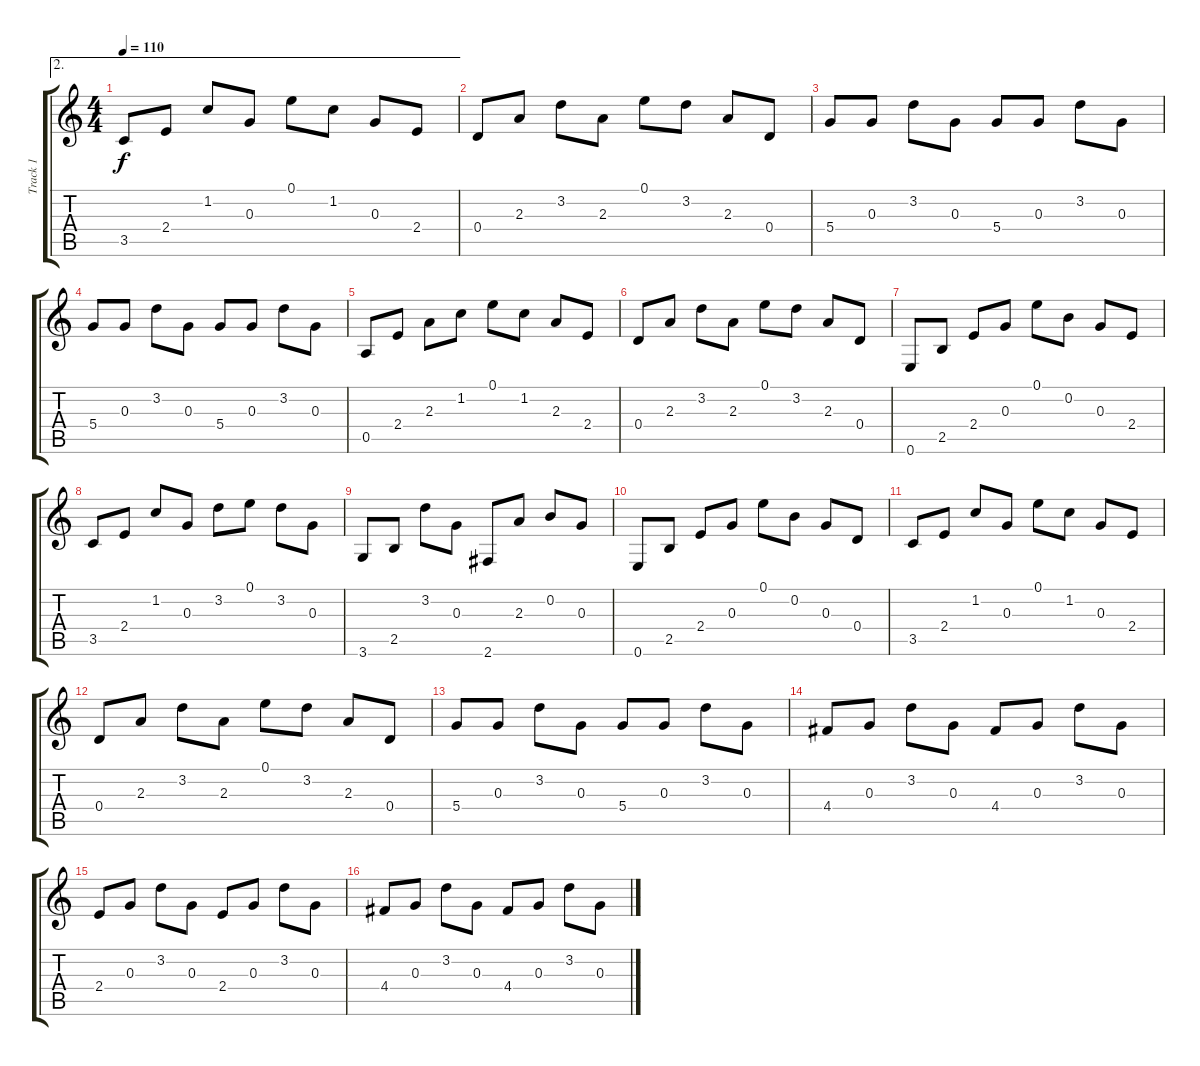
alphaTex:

\track ("Track 1" "Track 1") {instrument acousticguitarsteel}
\staff {score tabs}
\tuning (E4 B3 G3 D3 A2 E2) {hide}
\ae 2
\ts (4 4)
\tempo 110
\clef g2
\ks c
3.5.8{dy f} 2.4.8 1.2.8 0.3.8 0.1.8 1.2.8 0.3.8 2.4.8 |
0.4.8 2.3.8 3.2.8 2.3.8 0.1.8 3.2.8 2.3.8 0.4.8 |
5.4.8 0.3.8 3.2.8 0.3.8 5.4.8 0.3.8 3.2.8 0.3.8 |
5.4.8 0.3.8 3.2.8 0.3.8 5.4.8 0.3.8 3.2.8 0.3.8 |
0.5.8 2.4.8 2.3.8 1.2.8 0.1.8 1.2.8 2.3.8 2.4.8 |
0.4.8 2.3.8 3.2.8 2.3.8 0.1.8 3.2.8 2.3.8 0.4.8 |
0.6.8 2.5.8 2.4.8 0.3.8 0.1.8 0.2.8 0.3.8 2.4.8 |
3.5.8 2.4.8 1.2.8 0.3.8 3.2.8 0.1.8 3.2.8 0.3.8 |
3.6.8 2.5.8 3.2.8 0.3.8 2.6.8 2.3.8 0.2.8 0.3.8 |
0.6.8 2.5.8 2.4.8 0.3.8 0.1.8 0.2.8 0.3.8 0.4.8 |
3.5.8 2.4.8 1.2.8 0.3.8 0.1.8 1.2.8 0.3.8 2.4.8 |
0.4.8 2.3.8 3.2.8 2.3.8 0.1.8 3.2.8 2.3.8 0.4.8 |
5.4.8 0.3.8 3.2.8 0.3.8 5.4.8 0.3.8 3.2.8 0.3.8 |
4.4.8 0.3.8 3.2.8 0.3.8 4.4.8 0.3.8 3.2.8 0.3.8 |
2.4.8 0.3.8 3.2.8 0.3.8 2.4.8 0.3.8 3.2.8 0.3.8 |
4.4.8 0.3.8 3.2.8 0.3.8 4.4.8 0.3.8 3.2.8 0.3.8
